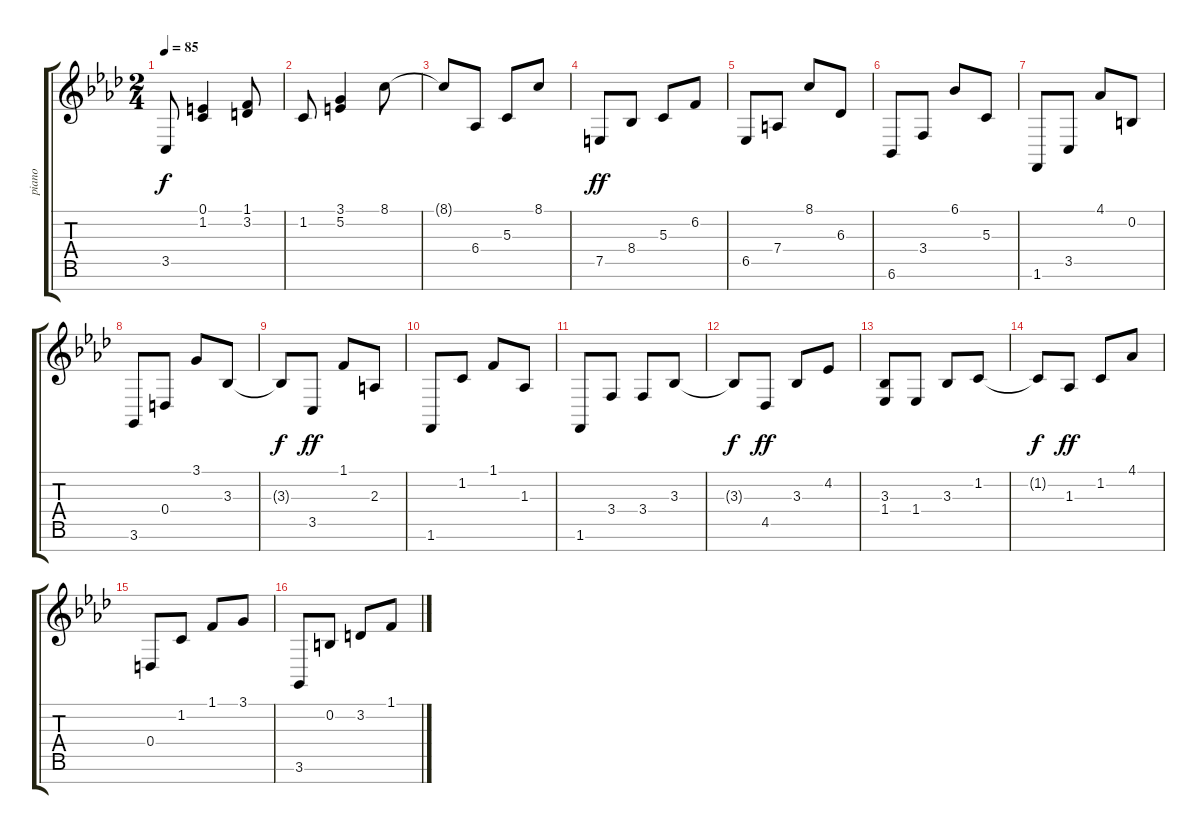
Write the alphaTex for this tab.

\track ("piano" "piano") {instrument acousticgrandpiano}
\staff {score tabs}
\tuning (E4 B3 G3 D3 A2 E2 B1) {hide}
\ts (2 4)
\tempo 85
\clef g2
\ks fminor
3.5.8{dy f} (0.1 1.2).4 (1.1 3.2).8 |
1.2.8 (3.1 5.2).4 8.1.8 |
8.1{t}.8 6.4.8 5.3.8 8.1.8 |
7.5.8{dy ff} 8.4.8 5.3.8 6.2.8 |
6.5.8 7.4.8 8.1.8 6.3.8 |
6.6.8 3.4.8 6.1.8 5.3.8 |
1.6.8 3.5.8 4.1.8 0.2.8 |
3.6.8 0.4.8 3.1.8 3.3.8 |
3.3{t}.8{dy f} 3.5.8{dy ff} 1.1.8 2.3.8 |
1.6.8 1.2.8 1.1.8 1.3.8 |
1.6.8 3.4.8 3.4.8 3.3.8 |
3.3{t}.8{dy f} 4.5.8{dy ff} 3.3.8 4.2.8 |
(3.3 1.4).8 1.4.8 3.3.8 1.2.8 |
1.2{t}.8{dy f} 1.3.8{dy ff} 1.2.8 4.1.8 |
0.4.8 1.2.8 1.1.8 3.1.8 |
3.6.8 0.2.8 3.2.8 1.1.8
